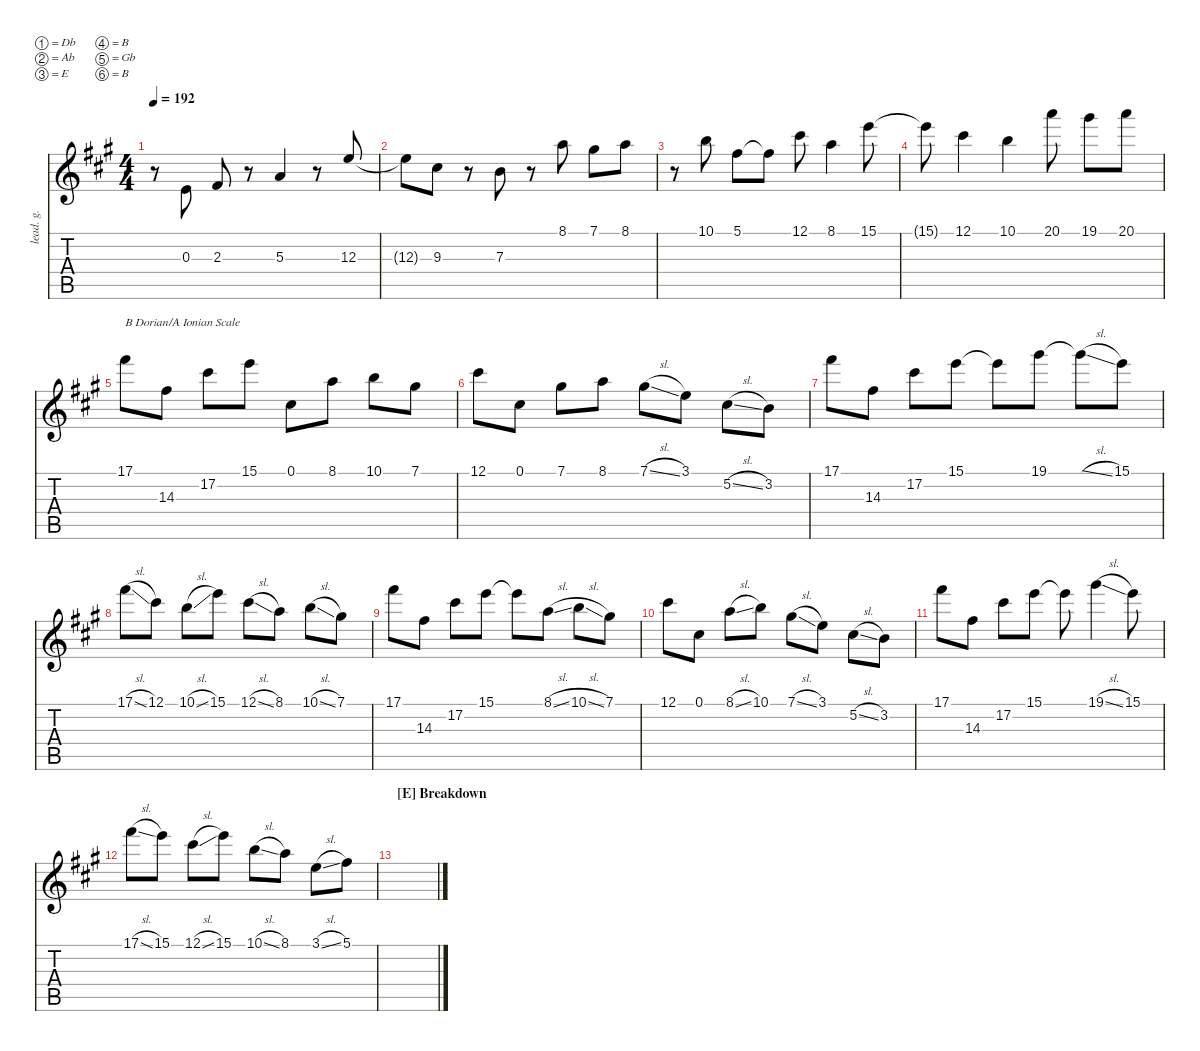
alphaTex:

\defaultSystemsLayout 4
\hideDynamics
\bracketExtendMode nobrackets
\otherSystemsTrackNameOrientation horizontal
\track ("Distortion Guitar Lead" "lead. g.") {instrument distortionguitar}
\staff {score tabs}
\tuning (Db4 Ab3 E3 B2 Gb2 B1)
\ts (4 4)
\tempo 192
\clef g2
\ks a
r.8{dy mf beam Down} 0.3{acc forcenatural}.8{beam Up} 2.3{acc #}.8{beam Up} r.8{beam Up} 5.3{acc forcenatural}.4{beam Up} r.8{beam Up} 12.3{acc forcenatural}.8{beam Down} |
12.3{t acc forcenatural}.8{beam Down} 9.3{acc #}.8{beam Down} r.8{beam Down} 7.3{acc forcenatural}.8{beam Down} r.8{beam Down} 8.1{acc forcenatural}.8{beam Down} 7.1{acc #}.8{beam Down} 8.1{acc forcenatural}.8{beam Down} |
r.8{beam Down} 10.1{acc forcenatural}.8{beam Down} 5.1{acc #}.8{beam Down} 5.1{t acc #}.8{beam Down} 12.1{acc #}.8{beam Down} 8.1{acc forcenatural}.4{beam Down} 15.1{acc forcenatural}.8{beam Down} |
15.1{t acc forcenatural}.8{beam Down} 12.1{acc #}.4{beam Down} 10.1{acc forcenatural}.4{beam Down} 20.1{acc forcenatural}.8{beam Down} 19.1{acc #}.8{beam Down} 20.1{acc forcenatural}.8{beam Down} |
17.1{acc #}.8{txt "B Dorian/A Ionian Scale" beam Down} 14.3{acc #}.8{beam Down} 17.2{acc #}.8{beam Down} 15.1{acc forcenatural}.8{beam Down} 0.1{acc #}.8{beam Down} 8.1{acc forcenatural}.8{beam Down} 10.1{acc forcenatural}.8{beam Down} 7.1{acc #}.8{beam Down} |
12.1{acc #}.8{beam Down} 0.1{acc #}.8{beam Down} 7.1{acc #}.8{beam Down} 8.1{acc forcenatural}.8{beam Down} 7.1{sl acc #}.8{beam Down} 3.1{acc forcenatural}.8{beam Down} 5.2{sl acc #}.8{beam Down} 3.2{acc forcenatural}.8{beam Down} |
17.1{acc #}.8{beam Down} 14.3{acc #}.8{beam Down} 17.2{acc #}.8{beam Down} 15.1{acc forcenatural}.8{beam Down} 15.1{t acc forcenatural}.8{beam Down} 19.1{acc #}.8{beam Down} 19.1{sl t acc #}.8{beam Down} 15.1{acc forcenatural}.8{beam Down} |
17.1{sl acc #}.8{beam Down} 12.1{acc #}.8{beam Down} 10.1{sl acc forcenatural}.8{beam Down} 15.1{acc forcenatural}.8{beam Down} 12.1{sl acc #}.8{beam Down} 8.1{acc forcenatural}.8{beam Down} 10.1{sl acc forcenatural}.8{beam Down} 7.1{acc #}.8{beam Down} |
17.1{acc #}.8{beam Down} 14.3{acc #}.8{beam Down} 17.2{acc #}.8{beam Down} 15.1{acc forcenatural}.8{beam Down} 15.1{t acc forcenatural}.8{beam Down} 8.1{sl acc forcenatural}.8{beam Down} 10.1{sl acc forcenatural}.8{beam Down} 7.1{acc #}.8{beam Down} |
12.1{acc #}.8{beam Down} 0.1{acc #}.8{beam Down} 8.1{sl acc forcenatural}.8{beam Down} 10.1{acc forcenatural}.8{beam Down} 7.1{sl acc #}.8{beam Down} 3.1{acc forcenatural}.8{beam Down} 5.2{sl acc #}.8{beam Down} 3.2{acc forcenatural}.8{beam Down} |
17.1{acc #}.8{beam Down} 14.3{acc #}.8{beam Down} 17.2{acc #}.8{beam Down} 15.1{acc forcenatural}.8{beam Down} 15.1{t acc forcenatural}.8{beam Down} 19.1{sl acc #}.4{beam Down} 15.1{acc forcenatural}.8{beam Down} |
17.1{sl acc #}.8{beam Down} 15.1{acc forcenatural}.8{beam Down} 12.1{sl acc #}.8{beam Down} 15.1{acc forcenatural}.8{beam Down} 10.1{sl acc forcenatural}.8{beam Down} 8.1{acc forcenatural}.8{beam Down} 3.1{sl acc forcenatural}.8{beam Down} 5.1{acc #}.8{beam Down} |
\section ("E" "Breakdown")
